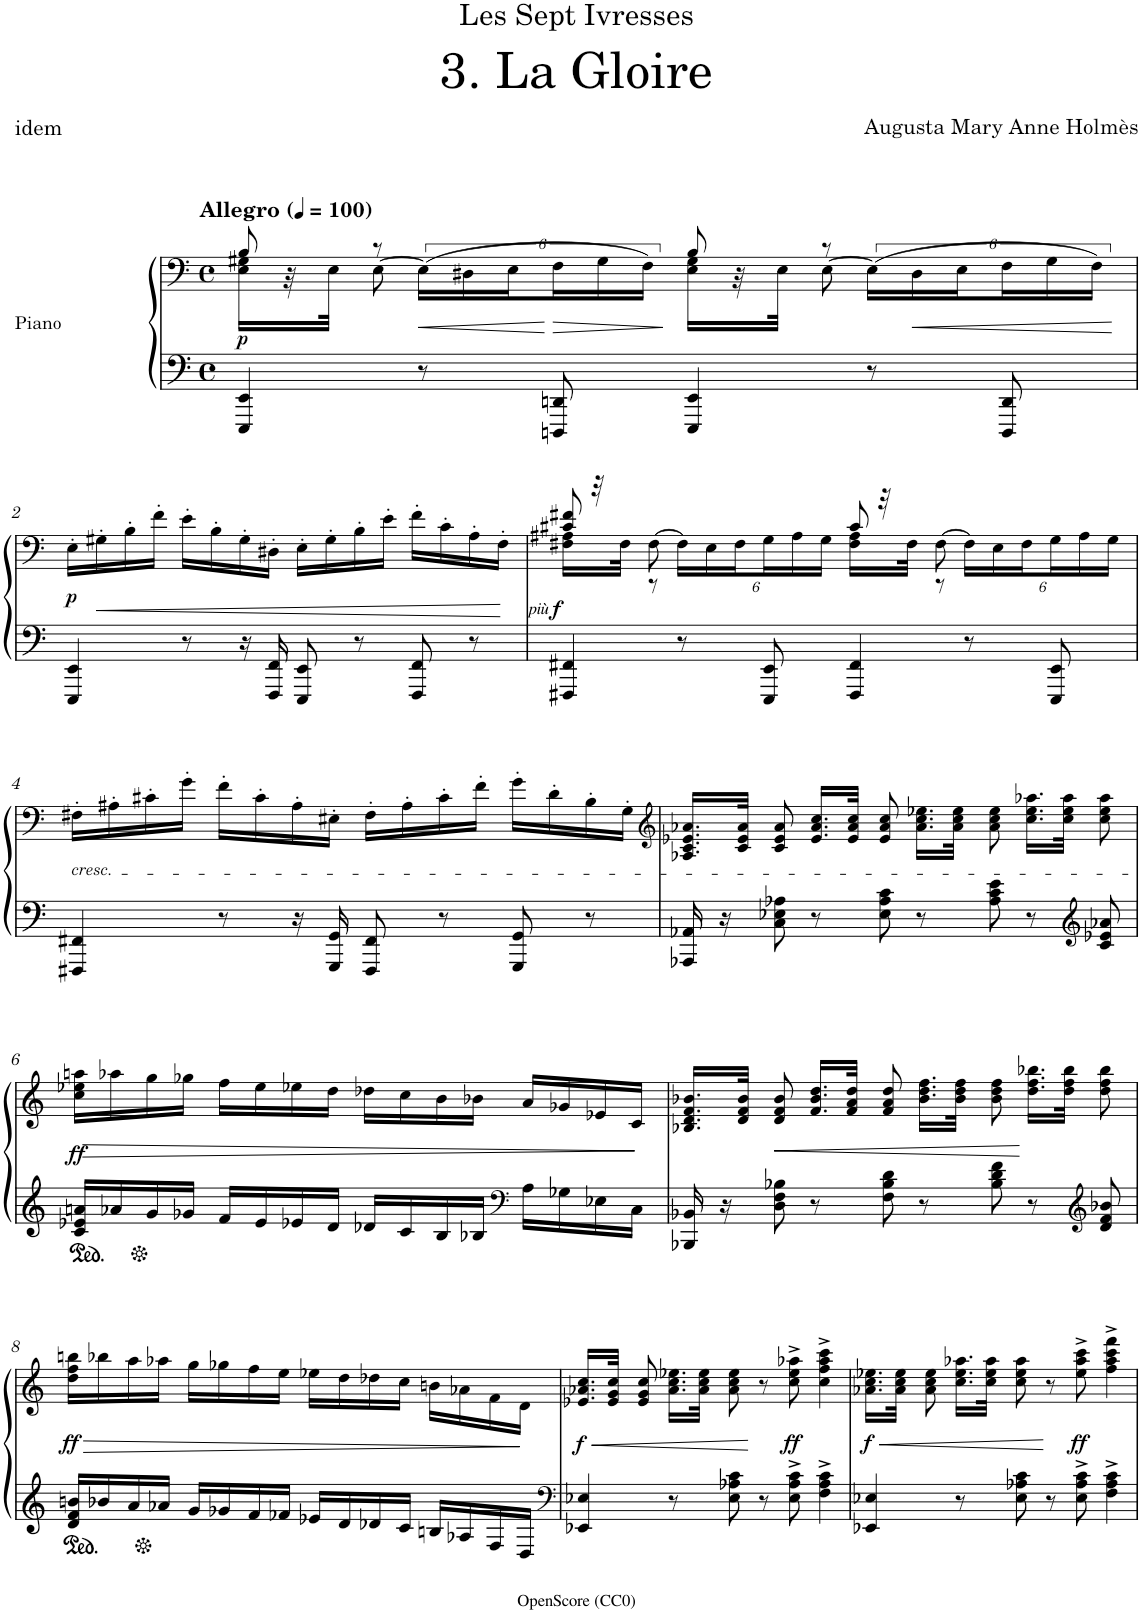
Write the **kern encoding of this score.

**kern	**kern	**dynam	**kern
*part2	*part2	*part2	*part1
*staff3	*staff2	*staff2/3	*staff1
*I"Piano	*	*	*I"Chant Voice
*I'Pno	*	*	*
*	*stria5	*	*
*clefF4	*clefF4	*	*clefG2
*k[]	*k[]	*	*k[]
*M4/4	*M4/4	*	*M4/4
*met(c)	*met(c)	*	*met(c)
*MM100	*MM100	*	*MM100
=1	=1	=1	=1
*	*^	*	*
!	!	!	!	!LO:TX:a:B:t=Allegro
!	!	!	!LO:DY:b	!
4EEE/ 4EE/	8B/	16E\ 16G#X\LL	p	1r
.	.	32r	.	.
.	.	32E\JJJ	.	.
.	8r	[>8E\	.	.
!	!	!	!LO:HP:b	!
8r	4ryy	(>24E\LL]	<	.
.	.	24D#X\	.	.
.	.	24E\J	.	.
8DDDn/ 8DDn/	.	24F\L	[	.
.	.	24G#\	.	.
.	.	24F\JJ)	.	.
4EEE/ 4EE/	8B/	16E\ 16G#\LL	.	.
.	.	32r	.	.
.	.	32E\JJJ	.	.
.	8r	[>8E\	.	.
8r	4ryy	(>24E\LL]	.	.
.	.	24D#\	.	.
.	.	24E\J	.	.
8DDD/ 8DD/	.	24F\L	.	.
.	.	24G#\	.	.
.	.	24F\JJ)	.	.
!!LO:LB:g=z
=2	=2	=2	=2	=2
!	!	!	!LO:DY:b	!
*	*v	*v	*	*
4EEE/ 4EE/	16E'\LL	p	1r
!	!	!LO:HP:b	!
.	16G#X'\	<	.
.	16B'\	.	.
.	16f'\JJ	.	.
8r	16e'\LL	.	.
.	16B'\	.	.
16r	16G#'\	.	.
16FFF/ 16FF/	16D#X'\JJ	.	.
8EEE/ 8EE/	16E'\LL	.	.
.	16G#'\	.	.
8r	16B'\	.	.
.	16e'\JJ	.	.
8FFF/ 8FF/	16f'\LL	.	.
.	16c'\	.	.
8r	16A'\	.	.
.	16F'\JJ	[	.
=3	=3	=3	=3
*	*^	*	*
!	!	!	!LO:DY:b	!
!	!	!	!LO:DY:n=1:b	!
4FFF#X/ 4FF#X/	16F#X\ 16A#X\LL	8c#X/ 8f#X/	other-dynamics f	1r
.	32r	.	.	.
.	32F#\JJJ	.	.	.
.	[>8F#\	8r	.	.
*	*Xbrackettup	*	*	*
8r	(>24F#\LL]	4ryy	.	.
.	24E\	.	.	.
.	24F#\J	.	.	.
8EEE/ 8EE/	24G\L	.	.	.
.	24A#\	.	.	.
.	24G\JJ)	.	.	.
4FFF#/ 4FF#/	16F#\ 16A#\LL	8c#/	.	.
.	32r	.	.	.
.	32F#\JJJ	.	.	.
.	[>8F#\	8r	.	.
8r	(>24F#\LL]	4ryy	.	.
.	24E\	.	.	.
.	24F#\J	.	.	.
8EEE/ 8EE/	24G\L	.	.	.
.	24A#\	.	.	.
.	24G\JJ)	.	.	.
*	*v	*v	*	*
!!LO:LB:g=z
=4	=4	=4	=4
!	!LO:TX:b:i:t=cresc.	!	!
4FFF#X/ 4FF#X/	16F#X'\LL	.	1r
.	16A#X'\	.	.
.	16c#X'\	.	.
.	16g'\JJ	.	.
8r	16f'\LL	.	.
.	16c#'\	.	.
16r	16A#'\	.	.
16GGG/ 16GG/	16E#X'\JJ	.	.
8FFF#/ 8FF#/	16F#'\LL	.	.
.	16A#'\	.	.
8r	16c#'\	.	.
.	16f'\JJ	.	.
8GGG/ 8GG/	16g'\LL	.	.
.	16d'\	.	.
8r	16B'\	.	.
.	16G'\JJ	.	.
=5	=5	=5	=5
*	*clefG2	*	*
16AAA-X/ 16AA-X/	16.A-X/ 16.c/ 16.e-X/ 16.a-X/LL	.	1r
16r	.	.	.
.	32c/ 32e-/ 32a-/JJk	.	.
8C\ 8E-X\ 8A-X\	8c/ 8e-/ 8a-/	.	.
8r	16.e-/ 16.a-/ 16.cc/LL	.	.
.	32e-/ 32a-/ 32cc/JJk	.	.
8E-\ 8A-\ 8c\	8e-/ 8a-/ 8cc/	.	.
8r	16.a-\ 16.cc\ 16.ee-X\LL	.	.
.	32a-\ 32cc\ 32ee-\JJk	.	.
8A-\ 8c\ 8e\	8a-\ 8cc\ 8ee-\	.	.
8r	16.cc\ 16.ee-\ 16.aa-X\LL	.	.
.	32cc\ 32ee-\ 32aa-\JJk	.	.
*clefG2	*	*	*
8c/ 8e-X/ 8a-X/	8cc\ 8ee-\ 8aa-\	.	.
!!LO:LB:g=z
=6	=6	=6	=6
!	!	!LO:DY:b	!
16c/ 16e-X/ 16an/LL	16cc\ 16ee-X\ 16aan\LL	ff	1r
!	!	!LO:HP:b	!
16a-X/	16aa-X\	>	.
16g/	16gg\	.	.
16g-X/JJ	16gg-X\JJ	.	.
16f/LL	16ff\LL	.	.
16e-/	16ee-\	.	.
16e-X/	16ee-X\	.	.
16d/JJ	16dd\JJ	.	.
16d-X/LL	16dd-X\LL	.	.
16c/	16cc\	.	.
16B/	16b\	.	.
16B-X/JJ	16b-X\JJ	.	.
*clefF4	*	*	*
16A\LL	16a/LL	.	.
16G-X\	16g-X/	.	.
16E-X\	16e-X/	.	.
16C\JJ	16c/JJ	]	.
=7	=7	=7	=7
16BBB-X/ 16BB-X/	16.B-X/ 16.d/ 16.f/ 16.b-X/LL	.	1r
16r	.	.	.
.	32d/ 32f/ 32b-/JJk	.	.
!	!	!LO:HP:b	!
8D\ 8F\ 8B-X\	8d/ 8f/ 8b-/	<	.
8r	16.f/ 16.b-/ 16.dd/LL	.	.
.	32f/ 32a/ 32dd/JJk	.	.
8F\ 8B-\ 8d\	8f/ 8a/ 8dd/	.	.
8r	16.b-\ 16.dd\ 16.ff\LL	.	.
.	32b-\ 32dd\ 32ff\JJk	.	.
8B-\ 8d\ 8f\	8b-\ 8dd\ 8ff\	.	.
8r	16.dd\ 16.ff\ 16.bb-X\LL	[	.
.	32dd\ 32ff\ 32bb-\JJk	.	.
*clefG2	*	*	*
8d/ 8f/ 8b-X/	8dd\ 8ff\ 8bb-\	.	.
!!LO:LB:g=z
=8	=8	=8	=8
!	!	!LO:DY:b	!
16d/ 16f/ 16bn/LL	16dd\ 16ff\ 16bbn\LL	ff	1r
!	!	!LO:HP:b	!
16b-X/	16bb-X\	>	.
16a/	16aa\	.	.
16a-X/JJ	16aa-X\JJ	.	.
16g/LL	16gg\LL	.	.
16g-X/	16gg-X\	.	.
16f/	16ff\	.	.
16f-X/JJ	16ee\JJ	.	.
16e-X/LL	16ee-X\LL	.	.
16d/	16dd\	.	.
16d-X/	16dd-X\	.	.
16c/JJ	16cc\JJ	.	.
16Bn/LL	16bn\LL	.	.
16A-X/	16a-X\	.	.
16F/	16f\	.	.
16D/JJ	16d\JJ	]	.
=9	=9	=9	=9
*clefF4	*	*	*
!	!	!LO:HP:b	!
!	!	!LO:DY:n=1:b	!
4EE-X/ 4E-X/	16.e-X/ 16.a-X/ 16.cc/LL	< f	1r
.	32e-/ 32g/ 32cc/JJk	.	.
.	8e-/ 8g/ 8cc/	.	.
8r	16.a-\ 16.cc\ 16.ee-X\LL	.	.
.	32a-\ 32cc\ 32ee-\JJk	.	.
8E-\ 8A-X\ 8c\	8a-\ 8cc\ 8ee-\	.	.
8r	8r	.	.
!	!	!LO:DY:n=2:b	!
8E-\^ 8A-\^ 8c\^	8cc\^ 8ee-\^ 8aa-X\^	ff	.
4F\^ 4A-\^ 4c\^	4cc\^ 4ff\^ 4aa-\^ 4ccc\^	[	.
=10	=10	=10	=10
!	!	!LO:HP:b	!
!	!	!LO:DY:n=1:b	!
4EE-X/ 4E-X/	16.a-X\ 16.cc\ 16.ee-X\LL	< f	1r
.	32a-\ 32cc\ 32ee-\JJk	.	.
.	8a-\ 8cc\ 8ee-\	.	.
8r	16.cc\ 16.ee-\ 16.aa-X\LL	.	.
.	32cc\ 32ee-\ 32aa-\JJk	.	.
8E-\ 8A-X\ 8c\	8cc\ 8ee-\ 8aa-\	.	.
8r	8r	.	.
!	!	!LO:DY:n=2:b	!
8E-\^ 8A-\^ 8c\^	8ee-\^ 8aa-\^ 8ccc\^	[ ff	.
4F\^ 4A-\^ 4c\^	4ff\^ 4aa-\^ 4ccc\^ 4fff\^	.	.
=	=	=	=
*-	*-	*-	*-
